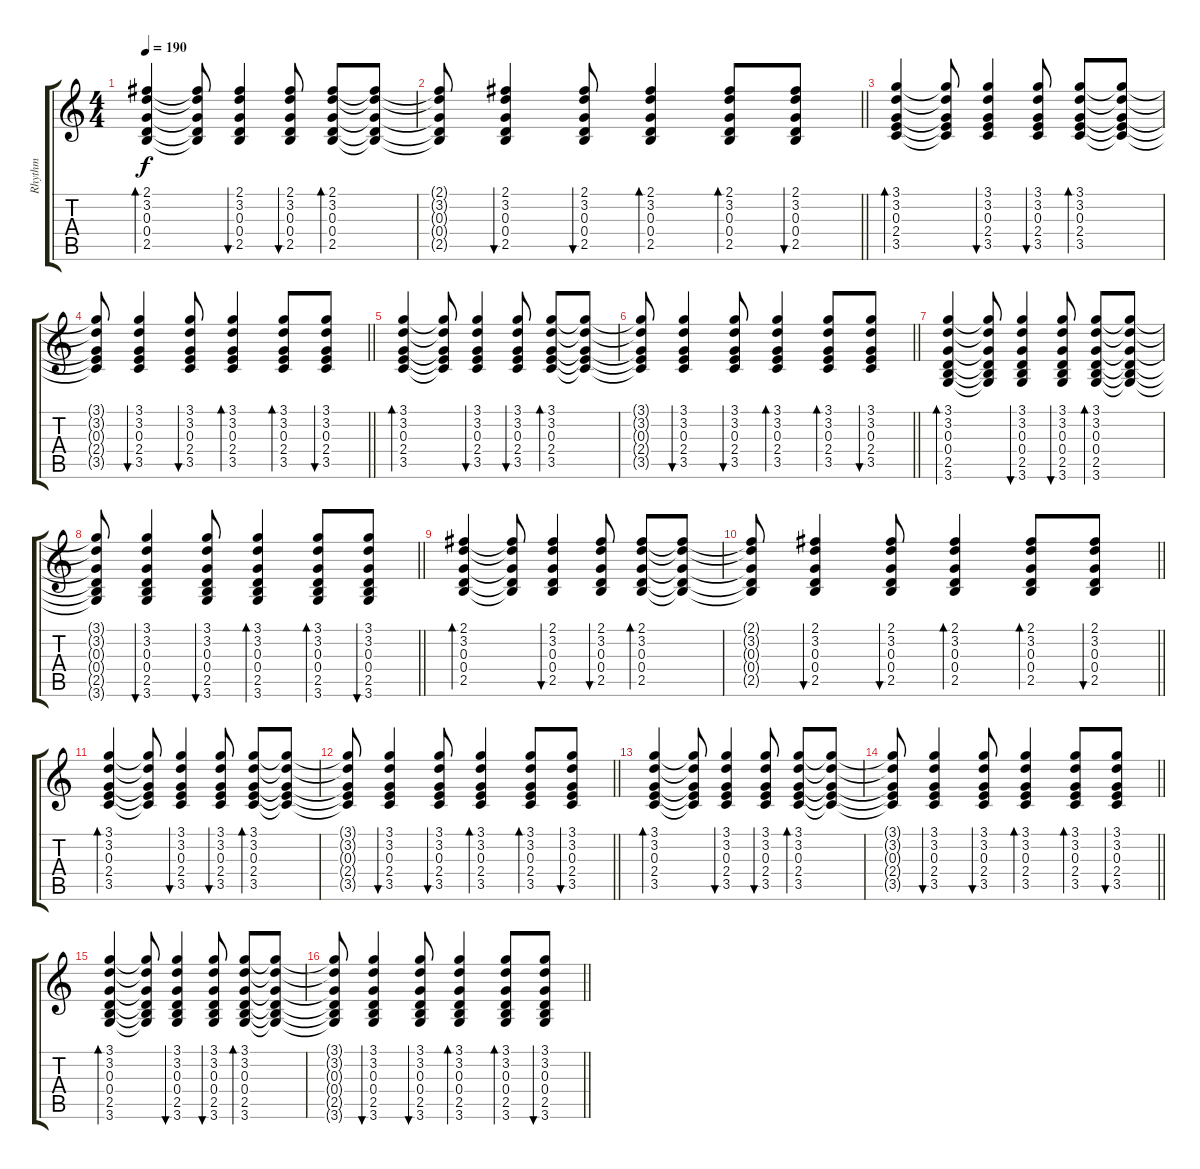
\track ("Rhythm" "Rhythm") {instrument acousticguitarsteel}
\staff {score tabs}
\tuning (E4 B3 G3 D3 A2 E2) {hide}
\ts (4 4)
\tempo 190
\clef g2
\ks c
(2.1 3.2 0.3 0.4 2.5).4{bd 60 dy f} (2.1{t} 3.2{t} 0.3{t} 0.4{t} 2.5{t}).8 (2.1 3.2 0.3 0.4 2.5).4{bu 60} (2.1 3.2 0.3 0.4 2.5).8{bu 60} (2.1 3.2 0.3 0.4 2.5).8{bd 60} (2.1{t} 3.2{t} 0.3{t} 0.4{t} 2.5{t}).8 |
\barLineRight lightlight
(2.1{t} 3.2{t} 0.3{t} 0.4{t} 2.5{t}).8 (2.1 3.2 0.3 0.4 2.5).4{bu 60} (2.1 3.2 0.3 0.4 2.5).8{bu 60} (2.1 3.2 0.3 0.4 2.5).4{bd 60} (2.1 3.2 0.3 0.4 2.5).8{bd 60} (2.1 3.2 0.3 0.4 2.5).8{bu 60} |
(3.1 3.2 0.3 2.4 3.5).4{bd 60} (3.1{t} 3.2{t} 0.3{t} 2.4{t} 3.5{t}).8 (3.1 3.2 0.3 2.4 3.5).4{bu 60} (3.1 3.2 0.3 2.4 3.5).8{bu 60} (3.1 3.2 0.3 2.4 3.5).8{bd 60} (3.1{t} 3.2{t} 0.3{t} 2.4{t} 3.5{t}).8 |
\barLineRight lightlight
(3.1{t} 3.2{t} 0.3{t} 2.4{t} 3.5{t}).8 (3.1 3.2 0.3 2.4 3.5).4{bu 60} (3.1 3.2 0.3 2.4 3.5).8{bu 60} (3.1 3.2 0.3 2.4 3.5).4{bd 60} (3.1 3.2 0.3 2.4 3.5).8{bd 60} (3.1 3.2 0.3 2.4 3.5).8{bu 60} |
(3.1 3.2 0.3 2.4 3.5).4{bd 60} (3.1{t} 3.2{t} 0.3{t} 2.4{t} 3.5{t}).8 (3.1 3.2 0.3 2.4 3.5).4{bu 60} (3.1 3.2 0.3 2.4 3.5).8{bu 60} (3.1 3.2 0.3 2.4 3.5).8{bd 60} (3.1{t} 3.2{t} 0.3{t} 2.4{t} 3.5{t}).8 |
\barLineRight lightlight
(3.1{t} 3.2{t} 0.3{t} 2.4{t} 3.5{t}).8 (3.1 3.2 0.3 2.4 3.5).4{bu 60} (3.1 3.2 0.3 2.4 3.5).8{bu 60} (3.1 3.2 0.3 2.4 3.5).4{bd 60} (3.1 3.2 0.3 2.4 3.5).8{bd 60} (3.1 3.2 0.3 2.4 3.5).8{bu 60} |
(3.1 3.2 0.3 0.4 2.5 3.6).4{bd 60} (3.1{t} 3.2{t} 0.3{t} 0.4{t} 2.5{t} 3.6{t}).8 (3.1 3.2 0.3 0.4 2.5 3.6).4{bu 60} (3.1 3.2 0.3 0.4 2.5 3.6).8{bu 60} (3.1 3.2 0.3 0.4 2.5 3.6).8{bd 60} (3.1{t} 3.2{t} 0.3{t} 0.4{t} 2.5{t} 3.6{t}).8 |
\barLineRight lightlight
(3.1{t} 3.2{t} 0.3{t} 0.4{t} 2.5{t} 3.6{t}).8 (3.1 3.2 0.3 0.4 2.5 3.6).4{bu 60} (3.1 3.2 0.3 0.4 2.5 3.6).8{bu 60} (3.1 3.2 0.3 0.4 2.5 3.6).4{bd 60} (3.1 3.2 0.3 0.4 2.5 3.6).8{bd 60} (3.1 3.2 0.3 0.4 2.5 3.6).8{bu 60} |
(2.1 3.2 0.3 0.4 2.5).4{bd 60} (2.1{t} 3.2{t} 0.3{t} 0.4{t} 2.5{t}).8 (2.1 3.2 0.3 0.4 2.5).4{bu 60} (2.1 3.2 0.3 0.4 2.5).8{bu 60} (2.1 3.2 0.3 0.4 2.5).8{bd 60} (2.1{t} 3.2{t} 0.3{t} 0.4{t} 2.5{t}).8 |
\barLineRight lightlight
(2.1{t} 3.2{t} 0.3{t} 0.4{t} 2.5{t}).8 (2.1 3.2 0.3 0.4 2.5).4{bu 60} (2.1 3.2 0.3 0.4 2.5).8{bu 60} (2.1 3.2 0.3 0.4 2.5).4{bd 60} (2.1 3.2 0.3 0.4 2.5).8{bd 60} (2.1 3.2 0.3 0.4 2.5).8{bu 60} |
(3.1 3.2 0.3 2.4 3.5).4{bd 60} (3.1{t} 3.2{t} 0.3{t} 2.4{t} 3.5{t}).8 (3.1 3.2 0.3 2.4 3.5).4{bu 60} (3.1 3.2 0.3 2.4 3.5).8{bu 60} (3.1 3.2 0.3 2.4 3.5).8{bd 60} (3.1{t} 3.2{t} 0.3{t} 2.4{t} 3.5{t}).8 |
\barLineRight lightlight
(3.1{t} 3.2{t} 0.3{t} 2.4{t} 3.5{t}).8 (3.1 3.2 0.3 2.4 3.5).4{bu 60} (3.1 3.2 0.3 2.4 3.5).8{bu 60} (3.1 3.2 0.3 2.4 3.5).4{bd 60} (3.1 3.2 0.3 2.4 3.5).8{bd 60} (3.1 3.2 0.3 2.4 3.5).8{bu 60} |
(3.1 3.2 0.3 2.4 3.5).4{bd 60} (3.1{t} 3.2{t} 0.3{t} 2.4{t} 3.5{t}).8 (3.1 3.2 0.3 2.4 3.5).4{bu 60} (3.1 3.2 0.3 2.4 3.5).8{bu 60} (3.1 3.2 0.3 2.4 3.5).8{bd 60} (3.1{t} 3.2{t} 0.3{t} 2.4{t} 3.5{t}).8 |
\barLineRight lightlight
(3.1{t} 3.2{t} 0.3{t} 2.4{t} 3.5{t}).8 (3.1 3.2 0.3 2.4 3.5).4{bu 60} (3.1 3.2 0.3 2.4 3.5).8{bu 60} (3.1 3.2 0.3 2.4 3.5).4{bd 60} (3.1 3.2 0.3 2.4 3.5).8{bd 60} (3.1 3.2 0.3 2.4 3.5).8{bu 60} |
(3.1 3.2 0.3 0.4 2.5 3.6).4{bd 60} (3.1{t} 3.2{t} 0.3{t} 0.4{t} 2.5{t} 3.6{t}).8 (3.1 3.2 0.3 0.4 2.5 3.6).4{bu 60} (3.1 3.2 0.3 0.4 2.5 3.6).8{bu 60} (3.1 3.2 0.3 0.4 2.5 3.6).8{bd 60} (3.1{t} 3.2{t} 0.3{t} 0.4{t} 2.5{t} 3.6{t}).8 |
\barLineRight lightlight
(3.1{t} 3.2{t} 0.3{t} 0.4{t} 2.5{t} 3.6{t}).8 (3.1 3.2 0.3 0.4 2.5 3.6).4{bu 60} (3.1 3.2 0.3 0.4 2.5 3.6).8{bu 60} (3.1 3.2 0.3 0.4 2.5 3.6).4{bd 60} (3.1 3.2 0.3 0.4 2.5 3.6).8{bd 60} (3.1 3.2 0.3 0.4 2.5 3.6).8{bu 60}
